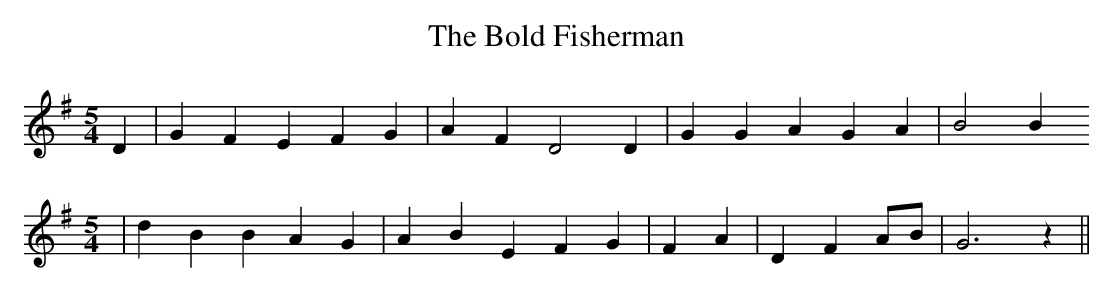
X:1
T:The Bold Fisherman
M:5/4
L:1/4
K:G
 D| G F E- F G| A F D2 D| G G A- G A| B2 B
M:5/4
| d B B A G| A B E- F G| F A| D- FA/2-B/2| G3 z||
